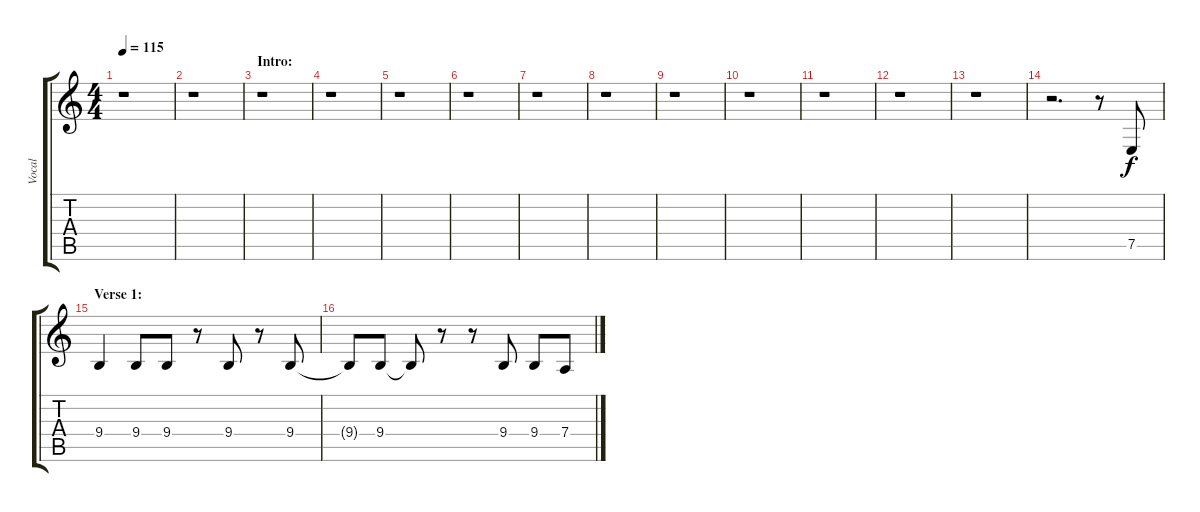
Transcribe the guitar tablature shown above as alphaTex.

\track ("Vocal" "Vocal") {instrument oboe}
\staff {score tabs}
\tuning (E4 B3 G3 D3 A2 E2) {hide}
\ts (4 4)
\tempo 115
\clef g2
\ks c
r.1{dy f instrument oboe} |
r.1 |
\section ("" "Intro:")
r.1 |
r.1 |
r.1 |
r.1 |
r.1 |
r.1 |
r.1 |
r.1 |
r.1 |
r.1 |
r.1 |
r.2{d} r.8 7.5.8 |
\section ("" "Verse 1:")
9.4.4 9.4.8 9.4.8 r.8 9.4.8 r.8 9.4.8 |
9.4{t}.8 9.4.8 9.4{t}.8 r.8 r.8 9.4.8 9.4.8 7.4.8
